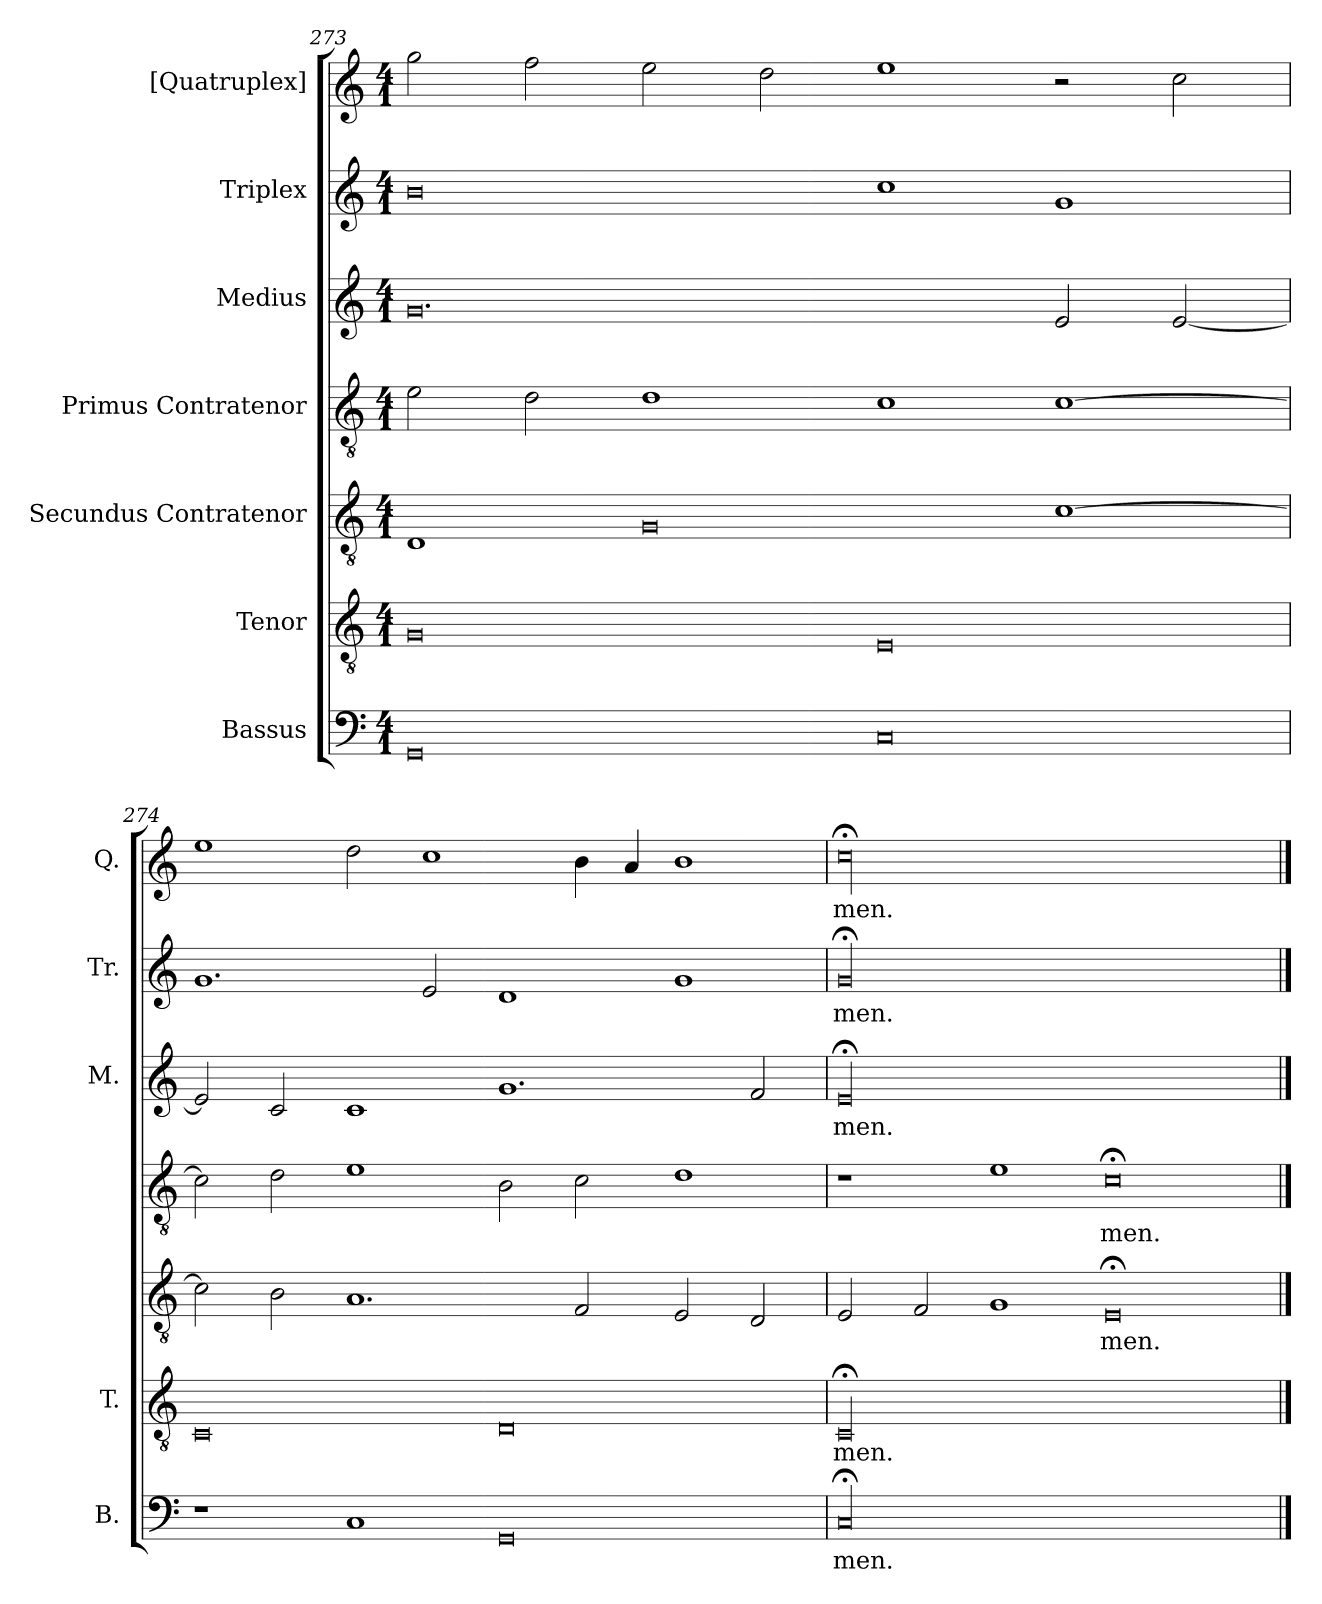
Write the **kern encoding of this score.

**kern	**text	**kern	**text	**kern	**text	**kern	**text	**kern	**text	**kern	**text	**kern	**text
*part7	*part7	*part6	*part6	*part5	*part5	*part4	*part4	*part3	*part3	*part2	*part2	*part1	*part1
*staff7	*staff7	*staff6	*staff6	*staff5	*staff5	*staff4	*staff4	*staff3	*staff3	*staff2	*staff2	*staff1	*staff1
*I"Bassus	*	*I"Tenor	*	*I"Secundus Contratenor	*	*I"Primus Contratenor	*	*I"Medius	*	*I"Triplex	*	*I"[Quatruplex]	*
*I'B.	*	*I'T.	*	*	*	*	*	*I'M.	*	*I'Tr.	*	*I'Q.	*
!!LO:LB:g=z
*clefF4	*	*clefGv2	*	*clefGv2	*	*clefGv2	*	*clefG2	*	*clefG2	*	*clefG2	*
*	*	*ITrd7c12	*	*ITrd7c12	*	*ITrd7c12	*	*	*	*	*	*	*
*k[]	*	*k[]	*	*k[]	*	*k[]	*	*k[]	*	*k[]	*	*k[]	*
*C:	*	*C:	*	*C:	*	*C:	*	*C:	*	*C:	*	*C:	*
*M4/1	*	*M4/1	*	*M4/1	*	*M4/1	*	*M4/1	*	*M4/1	*	*M4/1	*
=273	=273	=273	=273	=273	=273	=273	=273	=273	=273	=273	=273	=273	=273
0GGi	.	0GGi	.	1DDi	.	2Ei\	.	0.gi	.	0bi	.	2ggi\	.
.	.	.	.	.	.	2Di\	.	.	.	.	.	2ffi\	.
.	.	.	.	0GGi	.	1Di	.	.	.	.	.	2eei\	.
.	.	.	.	.	.	.	.	.	.	.	.	2ddi\	.
0Ci	.	0EEi	.	.	.	1Ci	.	.	.	1cci	.	1eei	.
.	.	.	.	[>1Ci	.	[>1Ci	.	2ei/	.	1gi	.	2r	.
.	.	.	.	.	.	.	.	[<2ei/	.	.	.	2cci\	.
=274	=274	=274	=274	=274	=274	=274	=274	=274	=274	=274	=274	=274	=274
1r	.	0CCi	.	2Ci\]	.	2Ci\]	.	2ei/]	.	1.gi	.	1eei	.
.	.	.	.	2BBi\	.	2Di\	.	2ci/	.	.	.	.	.
1Ci	.	.	.	1.AAi	.	1Ei	.	1ci	.	.	.	2ddi\	.
.	.	.	.	.	.	.	.	.	.	2ei/	.	1cci	.
0GGi	.	0DDi	.	.	.	2BBi\	.	1.gi	.	1di	.	.	.
.	.	.	.	2FFi/	.	2Ci\	.	.	.	.	.	4bi\	.
.	.	.	.	.	.	.	.	.	.	.	.	4ai/	.
.	.	.	.	2EEi/	.	1Di	.	.	.	1gi	.	1bi	.
.	.	.	.	2DDi/	.	.	.	2fi/	.	.	.	.	.
=275	=275	=275	=275	=275	=275	=275	=275	=275	=275	=275	=275	=275	=275
!	!LO:LY:b:color=#000000	!	!	!	!	!	!	!	!	!	!	!	!
!	!	!	!LO:LY:b:color=#000000	!	!	!	!	!	!	!	!	!	!
!	!	!	!	!	!	!	!	!	!LO:LY:b:color=#000000	!	!	!	!
!	!	!	!	!	!	!	!	!	!	!	!LO:LY:b:color=#000000	!	!
!	!	!	!	!	!	!	!	!	!	!	!	!	!LO:LY:b:color=#000000
00C;i	-men.	00CC;i	-men.	2EEi/	.	1r	.	00e;i	-men.	00g;i	-men.	00cc;i	-men.
.	.	.	.	2FFi/	.	.	.	.	.	.	.	.	.
.	.	.	.	1GGi	.	1Ei	.	.	.	.	.	.	.
!	!	!	!	!	!LO:LY:b:color=#000000	!	!	!	!	!	!	!	!
!	!	!	!	!	!	!	!LO:LY:b:color=#000000	!	!	!	!	!	!
.	.	.	.	0EE;i	-men.	0C;i	-men.	.	.	.	.	.	.
==	==	==	==	==	==	==	==	==	==	==	==	==	==
*-	*-	*-	*-	*-	*-	*-	*-	*-	*-	*-	*-	*-	*-
